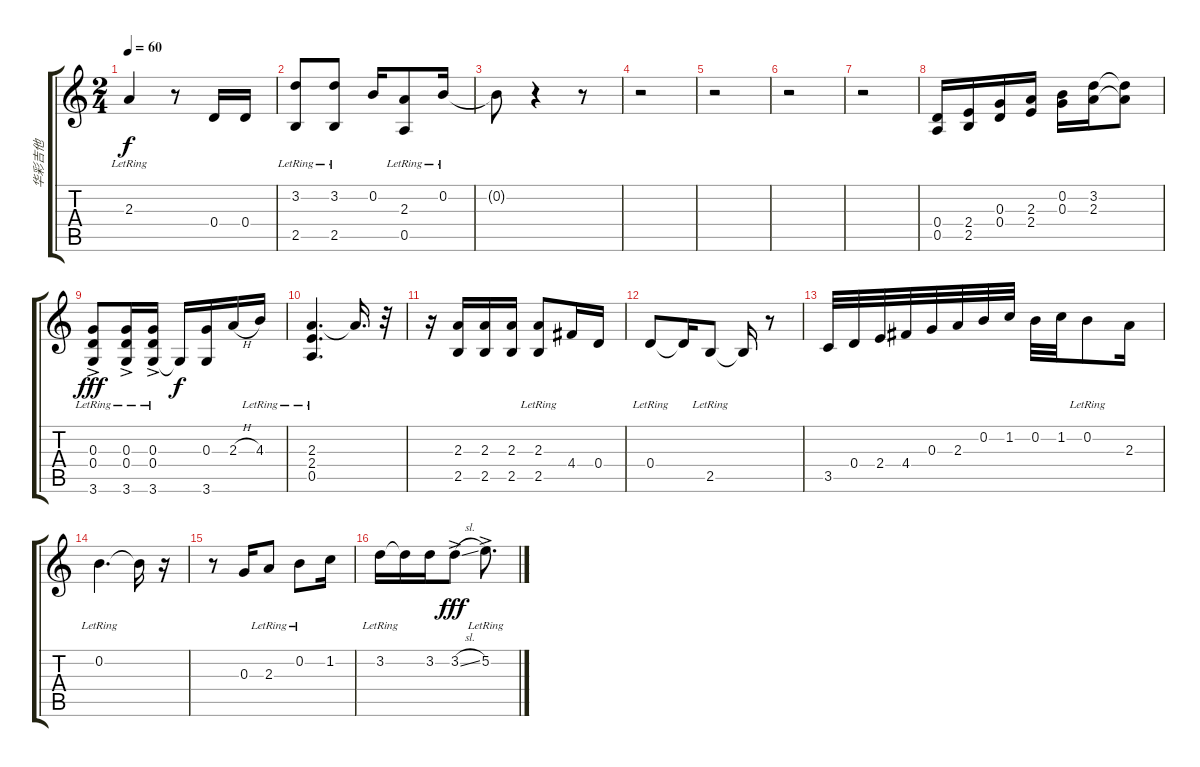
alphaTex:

\track ("华彩吉他" "华彩吉他") {instrument acousticguitarnylon}
\staff {score tabs}
\tuning (E4 B3 G3 D3 A2 E2) {hide}
\ts (2 4)
\tempo 60
\clef g2
\ks c
2.3{lr}.4{dy f} r.8 0.4.16 0.4.16 |
(3.2{lr} 2.5{lr}).8 (3.2{lr} 2.5{lr}).8 0.2.16 (2.3{lr} 0.5{lr}).8 0.2{lr}.16 |
0.2{t}.8 r.4 r.8 |
r.2 |
r.2 |
r.2 |
r.2 |
(0.4 0.5).16 (2.4 2.5).16 (0.3 0.4).16 (2.3 2.4).16 (0.2 0.3).16 (3.2 2.3).16 (3.2{t} 2.3{t}).8 |
(0.3{ac lr} 0.4{lr} 3.6{ac}).8{dy fff} (0.3{ac} 0.4{lr} 3.6{ac}).16 (0.3{ac} 0.4{lr} 3.6{ac}).16 3.6{t}.16{dy f} (0.3 3.6).16 2.3{h}.16 4.3{lr}.16 |
(2.3{lr} 2.4{lr} 0.5).4{d} 2.3{t}.16{d} r.32 |
r.16 (2.3 2.5).16 (2.3 2.5).16 (2.3 2.5).16 (2.3{lr} 2.5{lr}).8 4.4.16 0.4.16 |
0.4{lr}.8 0.4{t}.16 2.5{lr}.8 2.5{t}.16 r.8 |
3.5.32 0.4.32 2.4.32 4.4.32 0.3.32 2.3.32 0.2.32 1.2.32 0.2.32 1.2.32 0.2{lr}.8 2.3.16 |
0.2{lr}.4{d} 0.2{t}.16 r.16 |
r.8 0.3.16 2.3{lr}.8 0.2{lr}.8 1.2.16 |
3.2{lr}.16 3.2{t}.16 3.2.16 3.2{sl ac}.8{dy fff} 5.2{ac lr}.8{d}
